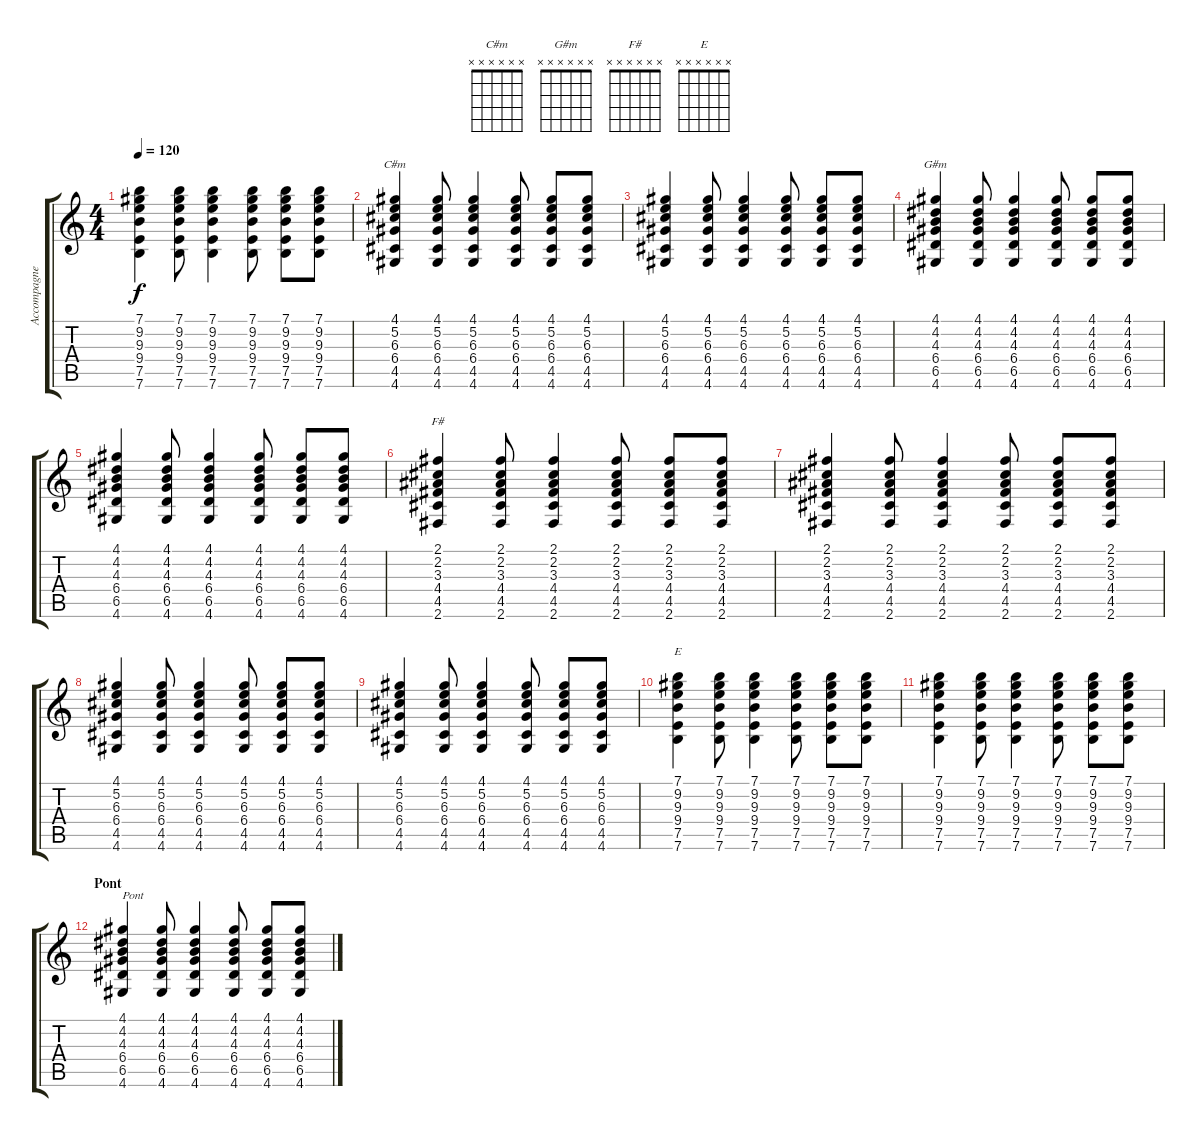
\track ("Accompagnement" "Accompagne") {instrument electricguitarmuted}
\staff {score tabs}
\tuning (E4 B3 G3 D3 A2 E2) {hide}
\chord ("C#m" x x x x x x) {firstfret 0}
\chord ("G#m" x x x x x x) {firstfret 0}
\chord ("F#" x x x x x x) {firstfret 0}
\chord ("E" x x x x x x) {firstfret 0}
\ts (4 4)
\tempo 120
\clef g2
\ks c
(7.1 9.2 9.3 9.4 7.5 7.6).4{dy f} (7.1 9.2 9.3 9.4 7.5 7.6).8 (7.1 9.2 9.3 9.4 7.5 7.6).4 (7.1 9.2 9.3 9.4 7.5 7.6).8 (7.1 9.2 9.3 9.4 7.5 7.6).8 (7.1 9.2 9.3 9.4 7.5 7.6).8 |
(4.1 5.2 6.3 6.4 4.5 4.6).4{ch "C#m"} (4.1 5.2 6.3 6.4 4.5 4.6).8 (4.1 5.2 6.3 6.4 4.5 4.6).4 (4.1 5.2 6.3 6.4 4.5 4.6).8 (4.1 5.2 6.3 6.4 4.5 4.6).8 (4.1 5.2 6.3 6.4 4.5 4.6).8 |
(4.1 5.2 6.3 6.4 4.5 4.6).4 (4.1 5.2 6.3 6.4 4.5 4.6).8 (4.1 5.2 6.3 6.4 4.5 4.6).4 (4.1 5.2 6.3 6.4 4.5 4.6).8 (4.1 5.2 6.3 6.4 4.5 4.6).8 (4.1 5.2 6.3 6.4 4.5 4.6).8 |
(4.1 4.2 4.3 6.4 6.5 4.6).4{ch "G#m"} (4.1 4.2 4.3 6.4 6.5 4.6).8 (4.1 4.2 4.3 6.4 6.5 4.6).4 (4.1 4.2 4.3 6.4 6.5 4.6).8 (4.1 4.2 4.3 6.4 6.5 4.6).8 (4.1 4.2 4.3 6.4 6.5 4.6).8 |
(4.1 4.2 4.3 6.4 6.5 4.6).4 (4.1 4.2 4.3 6.4 6.5 4.6).8 (4.1 4.2 4.3 6.4 6.5 4.6).4 (4.1 4.2 4.3 6.4 6.5 4.6).8 (4.1 4.2 4.3 6.4 6.5 4.6).8 (4.1 4.2 4.3 6.4 6.5 4.6).8 |
(2.1 2.2 3.3 4.4 4.5 2.6).4{ch "F#"} (2.1 2.2 3.3 4.4 4.5 2.6).8 (2.1 2.2 3.3 4.4 4.5 2.6).4 (2.1 2.2 3.3 4.4 4.5 2.6).8 (2.1 2.2 3.3 4.4 4.5 2.6).8 (2.1 2.2 3.3 4.4 4.5 2.6).8 |
(2.1 2.2 3.3 4.4 4.5 2.6).4 (2.1 2.2 3.3 4.4 4.5 2.6).8 (2.1 2.2 3.3 4.4 4.5 2.6).4 (2.1 2.2 3.3 4.4 4.5 2.6).8 (2.1 2.2 3.3 4.4 4.5 2.6).8 (2.1 2.2 3.3 4.4 4.5 2.6).8 |
(4.1 5.2 6.3 6.4 4.5 4.6).4 (4.1 5.2 6.3 6.4 4.5 4.6).8 (4.1 5.2 6.3 6.4 4.5 4.6).4 (4.1 5.2 6.3 6.4 4.5 4.6).8 (4.1 5.2 6.3 6.4 4.5 4.6).8 (4.1 5.2 6.3 6.4 4.5 4.6).8 |
(4.1 5.2 6.3 6.4 4.5 4.6).4 (4.1 5.2 6.3 6.4 4.5 4.6).8 (4.1 5.2 6.3 6.4 4.5 4.6).4 (4.1 5.2 6.3 6.4 4.5 4.6).8 (4.1 5.2 6.3 6.4 4.5 4.6).8 (4.1 5.2 6.3 6.4 4.5 4.6).8 |
(7.1 9.2 9.3 9.4 7.5 7.6).4{ch "E"} (7.1 9.2 9.3 9.4 7.5 7.6).8 (7.1 9.2 9.3 9.4 7.5 7.6).4 (7.1 9.2 9.3 9.4 7.5 7.6).8 (7.1 9.2 9.3 9.4 7.5 7.6).8 (7.1 9.2 9.3 9.4 7.5 7.6).8 |
(7.1 9.2 9.3 9.4 7.5 7.6).4 (7.1 9.2 9.3 9.4 7.5 7.6).8 (7.1 9.2 9.3 9.4 7.5 7.6).4 (7.1 9.2 9.3 9.4 7.5 7.6).8 (7.1 9.2 9.3 9.4 7.5 7.6).8 (7.1 9.2 9.3 9.4 7.5 7.6).8 |
\section ("" "Pont")
(4.1 4.2 4.3 6.4 6.5 4.6).4{txt "Pont"} (4.1 4.2 4.3 6.4 6.5 4.6).8 (4.1 4.2 4.3 6.4 6.5 4.6).4 (4.1 4.2 4.3 6.4 6.5 4.6).8 (4.1 4.2 4.3 6.4 6.5 4.6).8 (4.1 4.2 4.3 6.4 6.5 4.6).8
